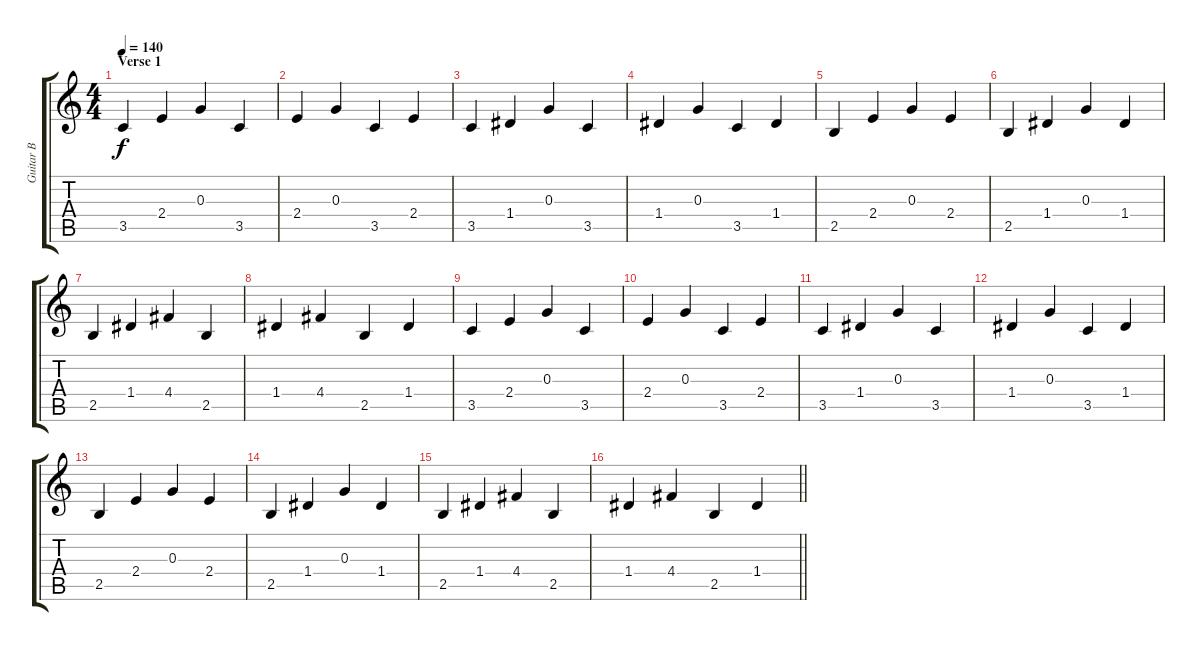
\track ("Guitar B" "Guitar B") {instrument acousticguitarsteel}
\staff {score tabs}
\tuning (E4 B3 G3 D3 A2 E2) {hide}
\ts (4 4)
\section ("" "Verse 1")
\tempo 140
\clef g2
\ks c
3.5.4{dy f} 2.4.4 0.3.4 3.5.4 |
2.4.4 0.3.4 3.5.4 2.4.4 |
3.5.4 1.4.4 0.3.4 3.5.4 |
1.4.4 0.3.4 3.5.4 1.4.4 |
2.5.4 2.4.4 0.3.4 2.4.4 |
2.5.4 1.4.4 0.3.4 1.4.4 |
2.5.4 1.4.4 4.4.4 2.5.4 |
1.4.4 4.4.4 2.5.4 1.4.4 |
3.5.4 2.4.4 0.3.4 3.5.4 |
2.4.4 0.3.4 3.5.4 2.4.4 |
3.5.4 1.4.4 0.3.4 3.5.4 |
1.4.4 0.3.4 3.5.4 1.4.4 |
2.5.4 2.4.4 0.3.4 2.4.4 |
2.5.4 1.4.4 0.3.4 1.4.4 |
2.5.4 1.4.4 4.4.4 2.5.4 |
\barLineRight lightlight
1.4.4 4.4.4 2.5.4 1.4.4
